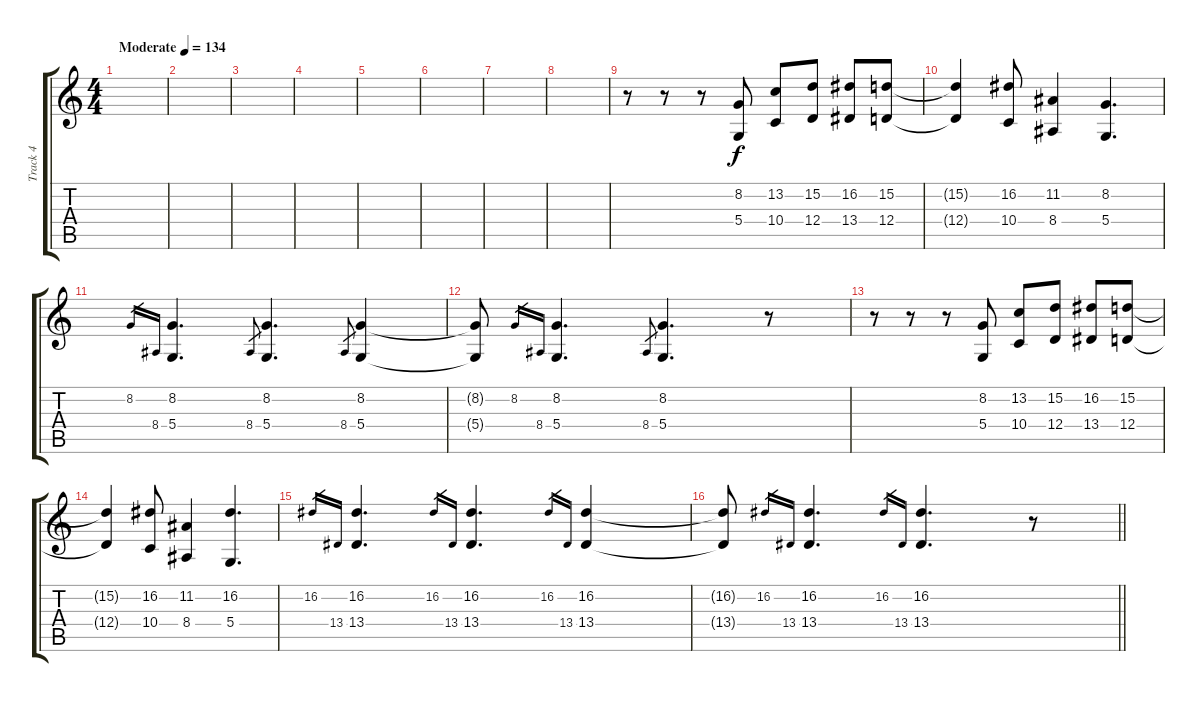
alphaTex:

\track ("Track 4" "Track 4") {instrument tremolostrings}
\staff {score tabs}
\tuning (E4 B3 G3 D3 A2 E2) {hide}
\ts (4 4)
\tempo (134 "Moderate")
\clef g2
\ks c
|
|
|
|
|
|
|
|
r.8 r.8 r.8 (8.2 5.4).8 (13.2 10.4).8 (15.2 12.4).8 (16.2 13.4).8 (15.2 12.4).8 |
(15.2{t} 12.4{t}).4 (16.2 10.4).8 (11.2 8.4).4 (8.2 5.4).4{d} |
8.2.16{gr} 8.4.16{gr} (8.2 5.4).4{d volume 0 balance 0} 8.4.8{gr} (8.2 5.4).4{d} 8.4.8{gr} (8.2 5.4).4 |
(8.2{t} 5.4{t}).8 8.2.16{gr} 8.4.16{gr} (8.2 5.4).4{d} 8.4.8{gr} (8.2 5.4).4{d} r.8 |
r.8{volume 16 balance 8} r.8 r.8 (8.2 5.4).8 (13.2 10.4).8 (15.2 12.4).8 (16.2 13.4).8 (15.2 12.4).8 |
(15.2{t} 12.4{t}).4 (16.2 10.4).8 (11.2 8.4).4 (16.2 5.4).4{d} |
16.2.16{gr} 13.4.16{gr} (16.2 13.4).4{d volume 0 balance 0} 16.2.16{gr} 13.4.16{gr} (16.2 13.4).4{d} 16.2.16{gr} 13.4.16{gr} (16.2 13.4).4 |
\barLineRight lightlight
(16.2{t} 13.4{t}).8 16.2.16{gr} 13.4.16{gr} (16.2 13.4).4{d} 16.2.16{gr} 13.4.16{gr} (16.2 13.4).4{d} r.8
